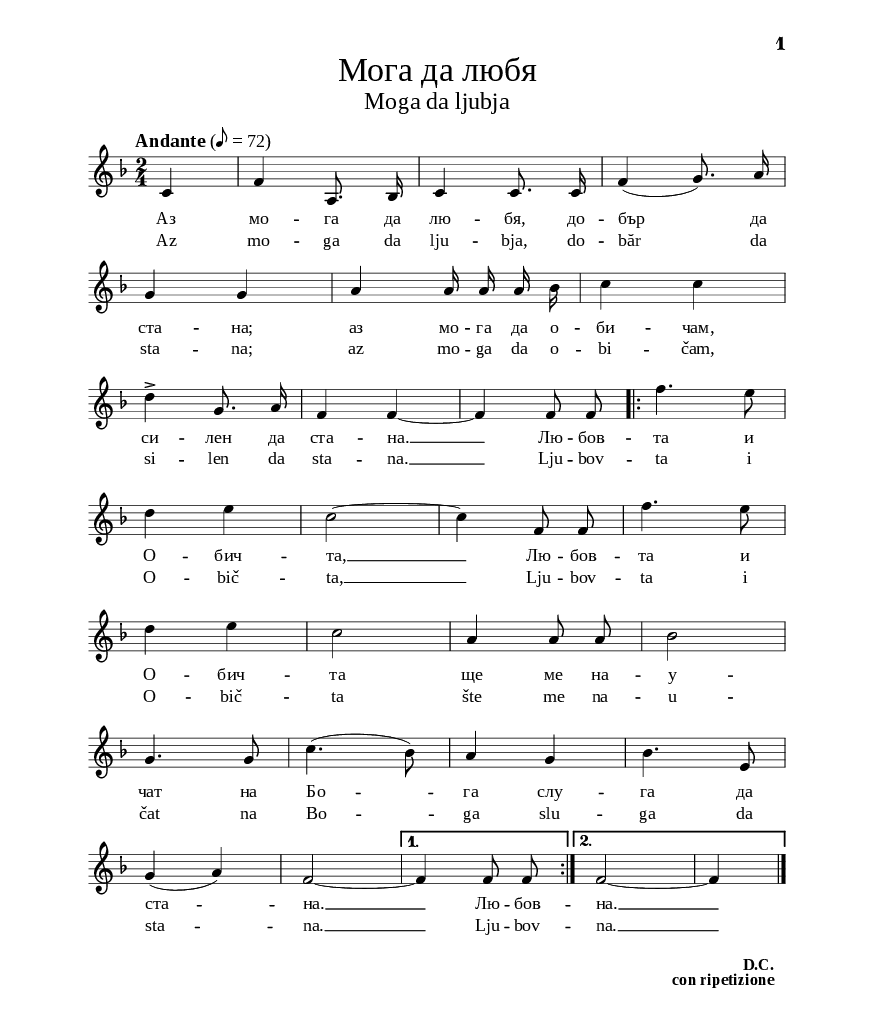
\version "2.24.3"

% include paper part and global functions
\include "include/globals.ily"

\bookpart {
  \label #'ref111
  \tocItem \markup "Мога да любя – Moga da ljubja"
  \include "include/bookpart-paper.ily"
  \score {
    \include "include/score-layout.ily"


    \new Voice \relative c' {
      \clef treble
      \key f \major
      \time 2/4
      \tempoFunc "Andante" 8 "72"
      \autoBeamOff

      \partial 4

      c4 | % 2
      f4 a,8. bes16 | % 3
      c4 c8. c16 | % 4
      f4 ( g8. ) a16 | \break |% 5
      g4 g4 | % 6
      a4 a16 a16 a16  bes16
      % 7
      c4  c4 | \break | % 8
      d4 -> g,8. a16 | % 9
      f4 f4 ~ |
      f4 f8 f8 \repeat volta 2 \relative c {
        | % 11
        f''4.  e8 | \break |% 12
        d4  e4 | % 13
        c2 ~ | % 14
        c4 f,8 f8 | % 15
        f'4.  e8 | \break |% 16
        d4  e4 | % 17
        c2  | % 18
        a4 a8 a8 | % 19
        bes2 | \break |
        g4. g8 | % 21
        c4. (  bes8 ) | % 22
        a4 g4 | % 23
        bes4. e,8  |\break  % 24
        g4 ( a4 ) f2~
      }
      \alternative {
        { f4 f8 f8  | }
        { f2~ f4 }
      }
      \bar "|."
    }
    \addlyrics {
      Аз мо -- га да лю -- бя, до -- бър
      да ста -- на; аз мо -- га да
      о -- би -- чам, си -- лен да ста --
      на. __  Лю -- бов -- та и О -- бич --
      та, __  Лю -- бов -- та и О -- бич --
      та ще ме на -- у -- чат на Бо
      -- га слу -- га да ста -- на. __
      Лю -- бов -- на. __
    }
    \addlyrics {
      Az mo -- ga da lju -- bja, do -- băr
      da sta -- na; az mo -- ga da
      o -- bi -- čam, si -- len da sta --
      na. __  Lju -- bov -- ta i O -- bič --
      ta, __  Lju -- bov -- ta i O -- bič --
      ta šte me na -- u -- čat na Bo
      -- ga slu -- ga da sta -- na. __
      Lju -- bov -- na. __
    }

    \header {
      title = \titleFunc "Мога да любя" "Moga da ljubja"
    }

    \midi{}

  } % score
  
  \markup \empty-one
    \markup \dc-two "D.C.""con ripetizione"
  %

  % include foreign translation(s) of the song

  \pageBreak
  \version "2.24.4"

\markup \fill-line { \fontsize #deTitleFontSize "Ich kann lieben" }
\markup \null
\markup \null
\markup \abs-fontsize #11 \override #`(baseline-skip . ,bgCoupletBaselineSkip){
  \fill-line {
    \hspace #0.1
    \column {
      \line {
        \bold " "
        \column {
          "Ich kann lieben [ljubia], um gut zu werden,"
          "ich kann lieben [običam], um stark zu werden."
          "Die Liebe [Ljubovta] und die Liebe [običta],"
          "die Liebe [Ljubovta] und die Liebe [običta],"
          "werden mich lehren, Diener Gottes zu werden."
        }
      }
    }\hspace #0.1
  }
}


} % bookpart
